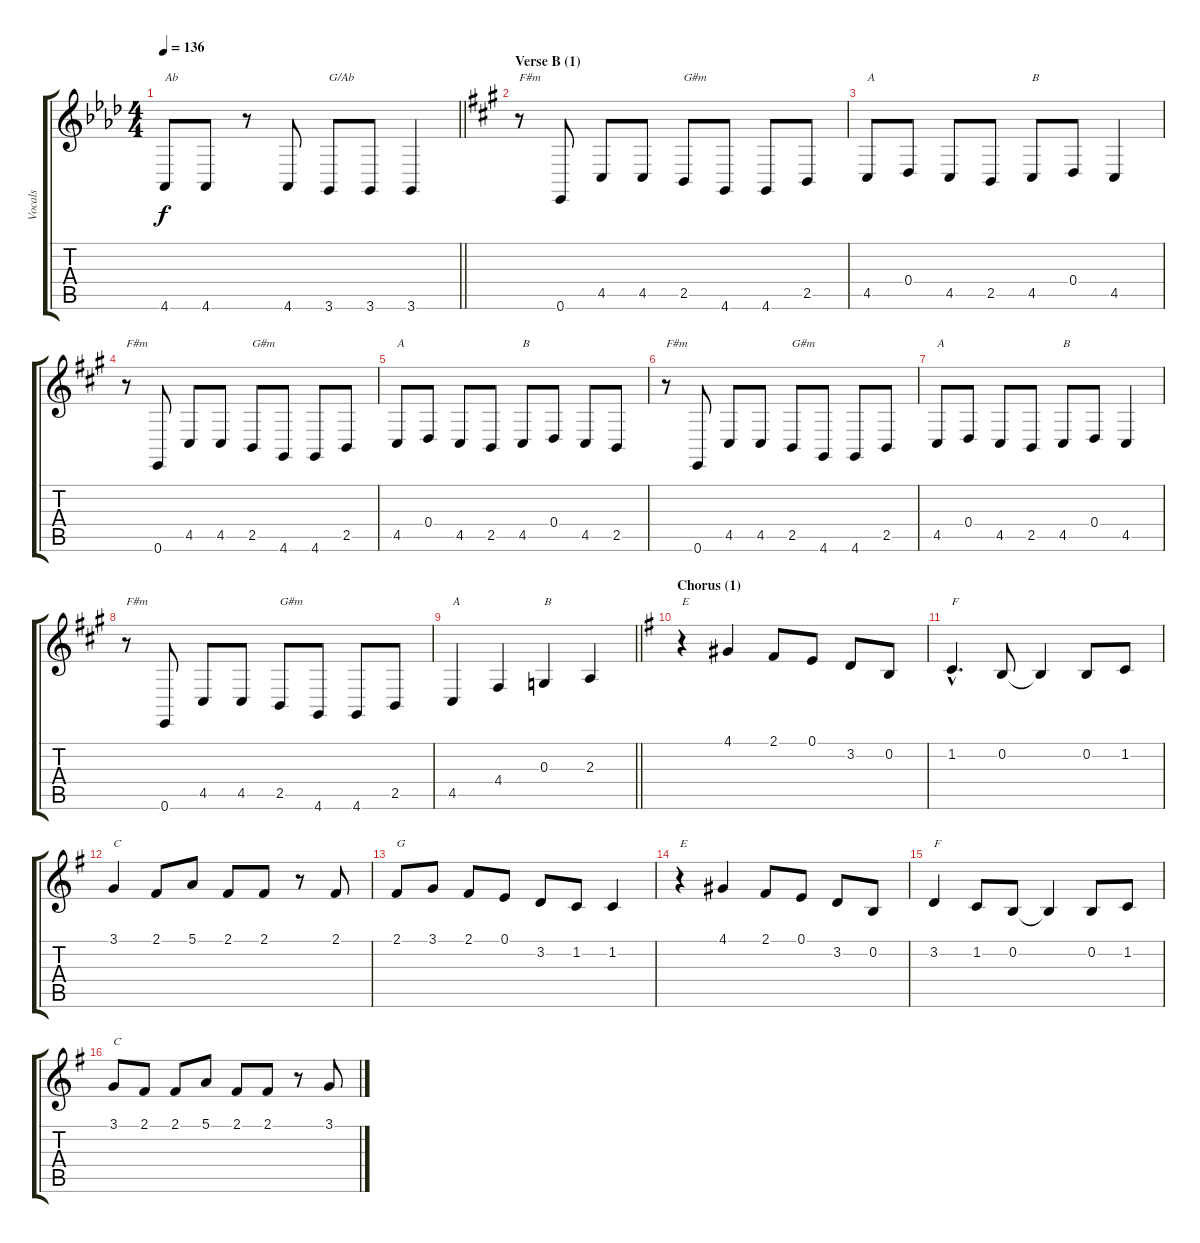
\track ("Vocals" "Vocals") {instrument sopranosax}
\staff {score tabs}
\tuning (E4 B3 G3 D3 A2 E2) {hide}
\ts (4 4)
\tempo 136
\clef g2
\barLineRight lightlight
\ks ab
4.6.8{txt "Ab" dy f} 4.6.8 r.8 4.6.8 3.6.8{txt "G/Ab"} 3.6.8 3.6.4 |
\section ("" "Verse B (1)")
\ks a
r.8{txt "F#m"} 0.6.8 4.5.8 4.5.8 2.5.8{txt "G#m"} 4.6.8 4.6.8 2.5.8 |
4.5.8{txt "A"} 0.4.8 4.5.8 2.5.8 4.5.8{txt "B"} 0.4.8 4.5.4 |
r.8{txt "F#m"} 0.6.8 4.5.8 4.5.8 2.5.8{txt "G#m"} 4.6.8 4.6.8 2.5.8 |
4.5.8{txt "A"} 0.4.8 4.5.8 2.5.8 4.5.8{txt "B"} 0.4.8 4.5.8 2.5.8 |
r.8{txt "F#m"} 0.6.8 4.5.8 4.5.8 2.5.8{txt "G#m"} 4.6.8 4.6.8 2.5.8 |
4.5.8{txt "A"} 0.4.8 4.5.8 2.5.8 4.5.8{txt "B"} 0.4.8 4.5.4 |
r.8{txt "F#m"} 0.6.8 4.5.8 4.5.8 2.5.8{txt "G#m"} 4.6.8 4.6.8 2.5.8 |
\barLineRight lightlight
4.5.4{txt "A"} 4.4.4 0.3.4{txt "B"} 2.3.4 |
\section ("" "Chorus (1)")
\ks g
r.4{txt "E"} 4.1.4 2.1.8 0.1.8 3.2.8 0.2.8 |
1.2{hac}.4{d txt "F"} 0.2.8 0.2{t}.4 0.2.8 1.2.8 |
3.1.4{txt "C"} 2.1.8 5.1.8 2.1.8 2.1.8 r.8 2.1.8 |
2.1.8{txt "G"} 3.1.8 2.1.8 0.1.8 3.2.8 1.2.8 1.2.4 |
r.4{txt "E"} 4.1.4 2.1.8 0.1.8 3.2.8 0.2.8 |
3.2.4{txt "F"} 1.2.8 0.2.8 0.2{t}.4 0.2.8 1.2.8 |
3.1.8{txt "C"} 2.1.8 2.1.8 5.1.8 2.1.8 2.1.8 r.8 3.1.8
